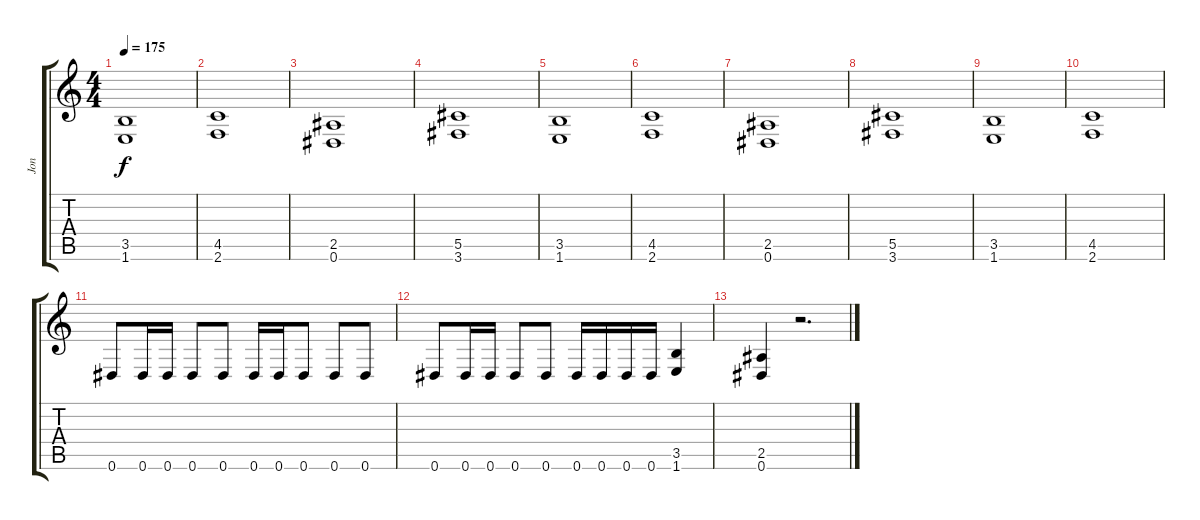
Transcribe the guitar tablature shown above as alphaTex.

\track ("Jon" "Jon") {instrument distortionguitar}
\staff {score tabs}
\tuning (Eb4 Bb3 Gb3 Db3 Ab2 Eb2) {hide}
\ts (4 4)
\tempo 175
\clef g2
\ks c
(3.5 1.6).1{dy f} |
(4.5 2.6).1 |
(2.5 0.6).1 |
(5.5 3.6).1 |
(3.5 1.6).1 |
(4.5 2.6).1 |
(2.5 0.6).1 |
(5.5 3.6).1 |
(3.5 1.6).1 |
(4.5 2.6).1 |
0.6.8 0.6.16 0.6.16 0.6.8 0.6.8 0.6.16 0.6.16 0.6.8 0.6.8 0.6.8 |
0.6.8 0.6.16 0.6.16 0.6.8 0.6.8 0.6.16 0.6.16 0.6.16 0.6.16 (3.5 1.6).4 |
(2.5 0.6).4 r.2{d}
